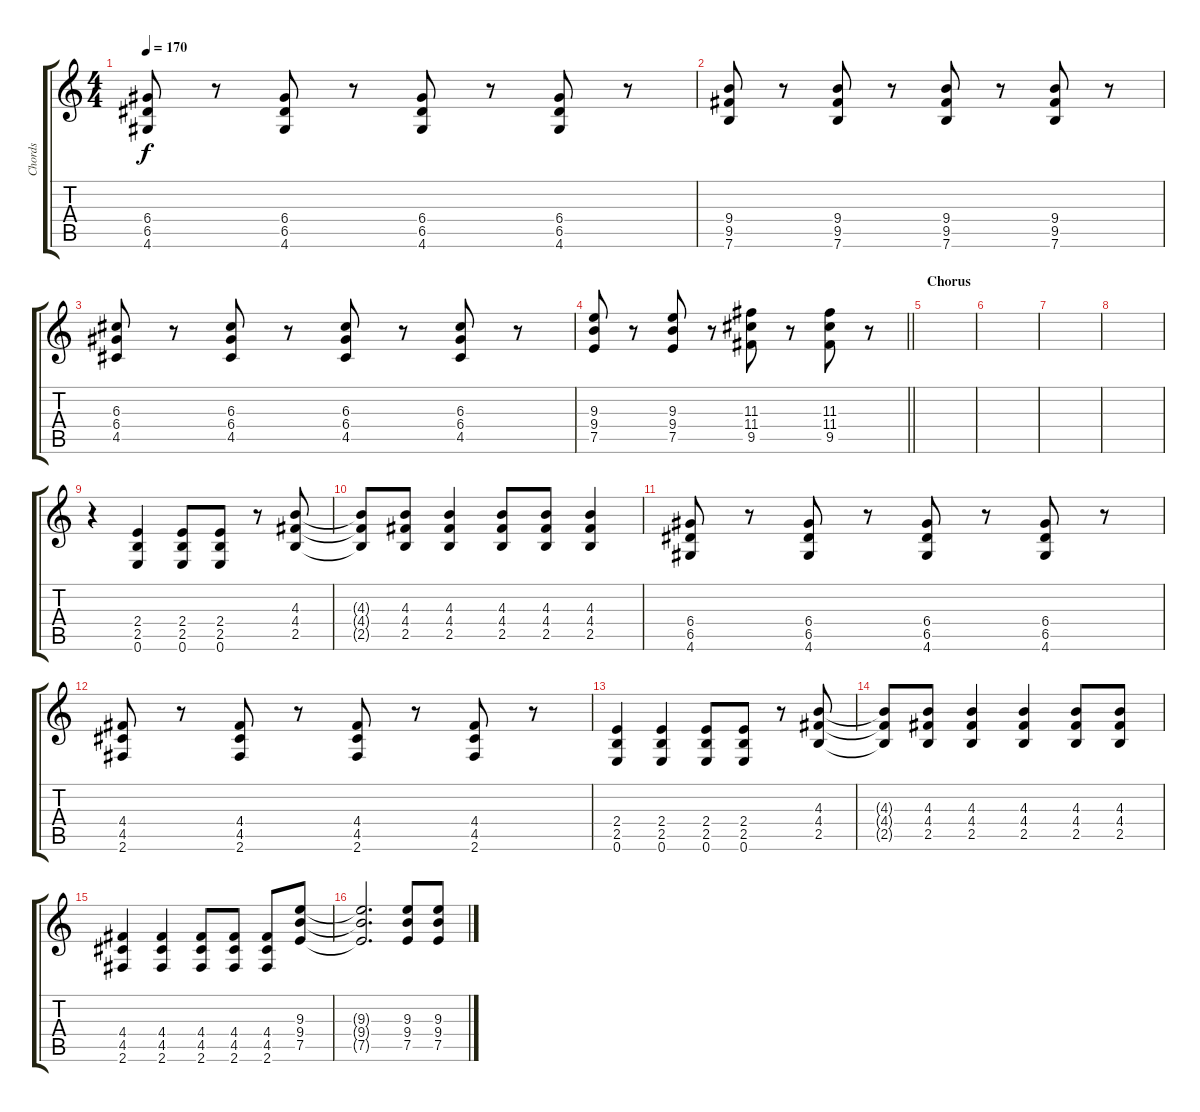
\track ("Chords" "Chords") {instrument distortionguitar}
\staff {score tabs}
\tuning (E4 B3 G3 D3 A2 E2) {hide}
\ts (4 4)
\tempo 170
\clef g2
\ks c
(6.4 6.5 4.6).8{dy f} r.8 (6.4 6.5 4.6).8 r.8 (6.4 6.5 4.6).8 r.8 (6.4 6.5 4.6).8 r.8 |
(9.4 9.5 7.6).8 r.8 (9.4 9.5 7.6).8 r.8 (9.4 9.5 7.6).8 r.8 (9.4 9.5 7.6).8 r.8 |
(6.3 6.4 4.5).8 r.8 (6.3 6.4 4.5).8 r.8 (6.3 6.4 4.5).8 r.8 (6.3 6.4 4.5).8 r.8 |
\barLineRight lightlight
(9.3 9.4 7.5).8 r.8 (9.3 9.4 7.5).8 r.8 (11.3 11.4 9.5).8 r.8 (11.3 11.4 9.5).8 r.8 |
\section ("" "Chorus")
|
|
|
|
r.4 (2.4 2.5 0.6).4 (2.4 2.5 0.6).8 (2.4 2.5 0.6).8 r.8 (4.3 4.4 2.5).8 |
(4.3{t} 4.4{t} 2.5{t}).8 (4.3 4.4 2.5).8 (4.3 4.4 2.5).4 (4.3 4.4 2.5).8 (4.3 4.4 2.5).8 (4.3 4.4 2.5).4 |
(6.4 6.5 4.6).8 r.8 (6.4 6.5 4.6).8 r.8 (6.4 6.5 4.6).8 r.8 (6.4 6.5 4.6).8 r.8 |
(4.4 4.5 2.6).8 r.8 (4.4 4.5 2.6).8 r.8 (4.4 4.5 2.6).8 r.8 (4.4 4.5 2.6).8 r.8 |
(2.4 2.5 0.6).4 (2.4 2.5 0.6).4 (2.4 2.5 0.6).8 (2.4 2.5 0.6).8 r.8 (4.3 4.4 2.5).8 |
(4.3{t} 4.4{t} 2.5{t}).8 (4.3 4.4 2.5).8 (4.3 4.4 2.5).4 (4.3 4.4 2.5).4 (4.3 4.4 2.5).8 (4.3 4.4 2.5).8 |
(4.4 4.5 2.6).4 (4.4 4.5 2.6).4 (4.4 4.5 2.6).8 (4.4 4.5 2.6).8 (4.4 4.5 2.6).8 (9.3 9.4 7.5).8 |
(9.3{t} 9.4{t} 7.5{t}).2{d} (9.3 9.4 7.5).8 (9.3 9.4 7.5).8
